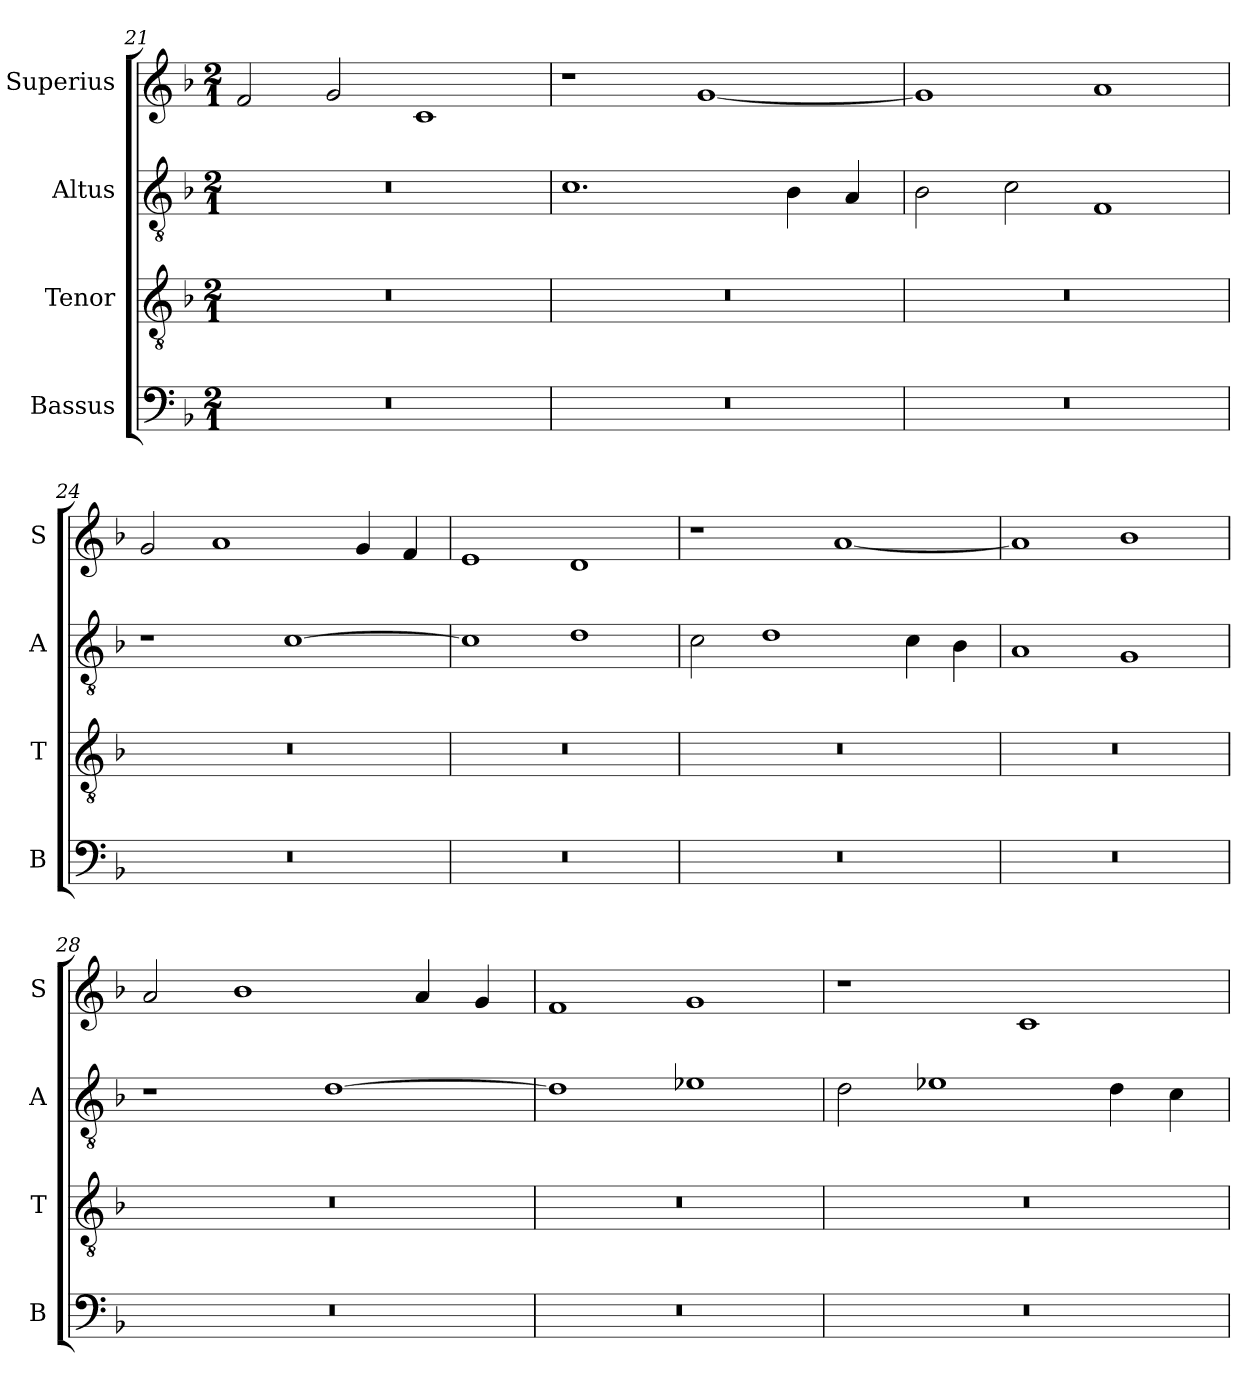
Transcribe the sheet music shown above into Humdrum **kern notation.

**kern	**kern	**kern	**kern
*part4	*part3	*part2	*part1
*staff4	*staff3	*staff2	*staff1
*I"Bassus	*I"Tenor	*I"Altus	*I"Superius
*I'B	*I'T	*I'A	*I'S
*clefF4	*clefGv2	*clefGv2	*clefG2
*k[b-]	*k[b-]	*k[b-]	*k[b-]
*M2/1	*M2/1	*M2/1	*M2/1
=21	=21	=21	=21
0r	0r	0r	2f/
.	.	.	2g/
.	.	.	1c
=22	=22	=22	=22
0r	0r	1.c	1r
.	.	.	[1g
.	.	4B-\	.
.	.	4A/	.
=23	=23	=23	=23
0r	0r	2B-\	1g]
.	.	2c\	.
.	.	1F	1a
=24	=24	=24	=24
0r	0r	1r	2g/
.	.	.	1a
.	.	[1c	.
.	.	.	4g/
.	.	.	4f/
=25	=25	=25	=25
0r	0r	1c]	1e
.	.	1d	1d
=26	=26	=26	=26
0r	0r	2c\	1r
.	.	1d	.
.	.	.	[1a
.	.	4c\	.
.	.	4B-\	.
=27	=27	=27	=27
0r	0r	1A	1a]
.	.	1G	1b-
=28	=28	=28	=28
0r	0r	1r	2a/
.	.	.	1b-
.	.	[1d	.
.	.	.	4a/
.	.	.	4g/
=29	=29	=29	=29
0r	0r	1d]	1f
.	.	1e-X	1g
=30	=30	=30	=30
0r	0r	2d\	1r
.	.	1e-X	.
.	.	.	1c
.	.	4d\	.
.	.	4c\	.
=	=	=	=
*-	*-	*-	*-
